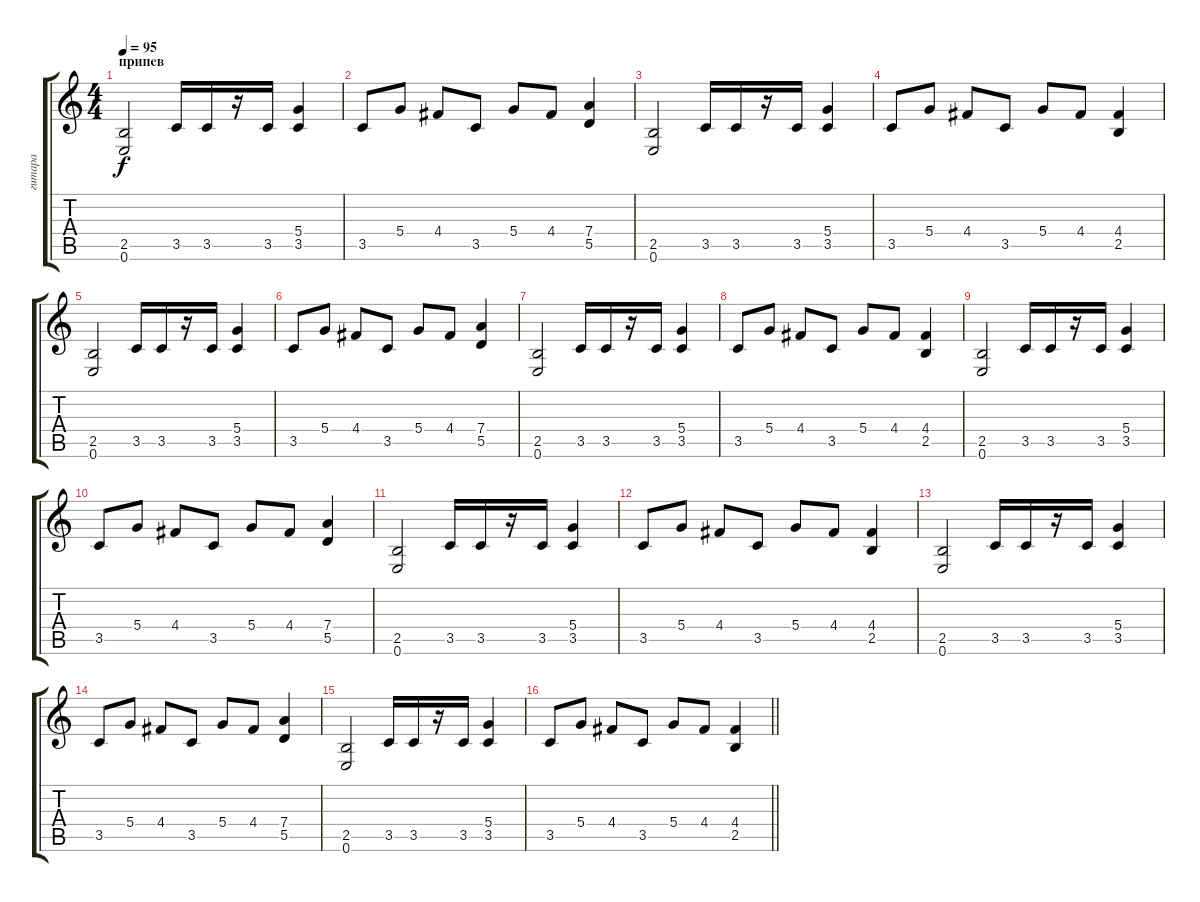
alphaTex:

\track ("гитара" "гитара") {instrument overdrivenguitar}
\staff {score tabs}
\tuning (E4 B3 G3 D3 A2 E2) {hide}
\ts (4 4)
\section ("" "припев")
\tempo 95
\clef g2
\ks c
(2.5 0.6).2{dy f} 3.5.16 3.5.16 r.16 3.5.16 (5.4 3.5).4 |
3.5.8 5.4.8 4.4.8 3.5.8 5.4.8 4.4.8 (7.4 5.5).4 |
(2.5 0.6).2 3.5.16 3.5.16 r.16 3.5.16 (5.4 3.5).4 |
3.5.8 5.4.8 4.4.8 3.5.8 5.4.8 4.4.8 (4.4 2.5).4 |
(2.5 0.6).2 3.5.16 3.5.16 r.16 3.5.16 (5.4 3.5).4 |
3.5.8 5.4.8 4.4.8 3.5.8 5.4.8 4.4.8 (7.4 5.5).4 |
(2.5 0.6).2 3.5.16 3.5.16 r.16 3.5.16 (5.4 3.5).4 |
3.5.8 5.4.8 4.4.8 3.5.8 5.4.8 4.4.8 (4.4 2.5).4 |
(2.5 0.6).2 3.5.16 3.5.16 r.16 3.5.16 (5.4 3.5).4 |
3.5.8 5.4.8 4.4.8 3.5.8 5.4.8 4.4.8 (7.4 5.5).4 |
(2.5 0.6).2 3.5.16 3.5.16 r.16 3.5.16 (5.4 3.5).4 |
3.5.8 5.4.8 4.4.8 3.5.8 5.4.8 4.4.8 (4.4 2.5).4 |
(2.5 0.6).2 3.5.16 3.5.16 r.16 3.5.16 (5.4 3.5).4 |
3.5.8 5.4.8 4.4.8 3.5.8 5.4.8 4.4.8 (7.4 5.5).4 |
(2.5 0.6).2 3.5.16 3.5.16 r.16 3.5.16 (5.4 3.5).4 |
\barLineRight lightlight
3.5.8 5.4.8 4.4.8 3.5.8 5.4.8 4.4.8 (4.4 2.5).4
